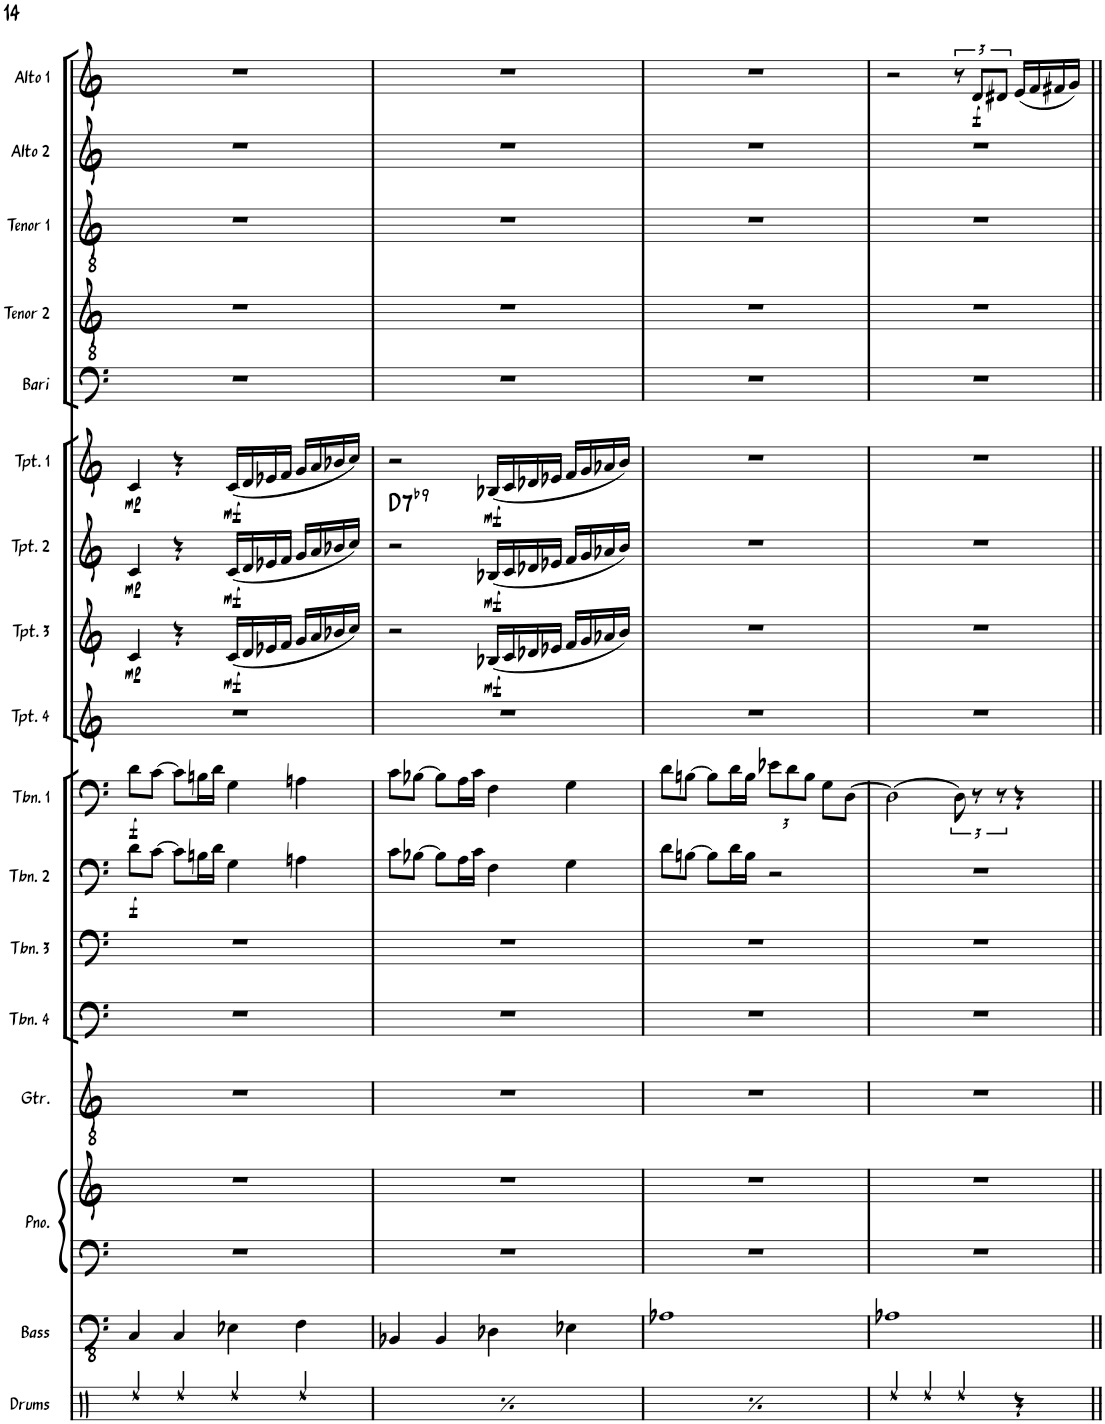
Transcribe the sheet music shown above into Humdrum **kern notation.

**kern	**kern	**kern	**kern	**kern	**kern	**kern	**kern	**dynam	**kern	**dynam	**kern	**kern	**dynam	**kern	**dynam	**harte	**kern	**dynam	**kern	**kern	**kern	**kern	**kern	**dynam
*part17	*part16	*part15	*part15	*part14	*part13	*part12	*part11	*part11	*part10	*part10	*part9	*part8	*part8	*part7	*part7	*part7	*part6	*part6	*part5	*part4	*part3	*part2	*part1	*part1
*staff18	*staff17	*staff16	*staff15	*staff14	*staff13	*staff12	*staff11	*staff11	*staff10	*staff10	*staff9	*staff8	*staff8	*staff7	*staff7	*	*staff6	*staff6	*staff5	*staff4	*staff3	*staff2	*staff1	*staff1
*I"Drums	*I"Bass	*I"Piano	*	*I"Guitar	*I"Trombone 4	*I"Trombone 3	*I"Trombone 2	*	*I"Trombone 1	*	*I"Trumpet 4	*I"Trumpet 3	*	*I"Trumpet 2	*	*	*I"Trumpet 1	*	*I"Bari Sax	*I"Tenor Sax 2	*I"Tenor Sax 1	*I"Alto Sax 2	*I"Alto Sax 1	*
*I'Drums	*I'Bass	*I'Pno.	*	*I'Gtr.	*I'Tbn. 4	*I'Tbn. 3	*I'Tbn. 2	*	*I'Tbn. 1	*	*I'Tpt. 4	*I'Tpt. 3	*	*I'Tpt. 2	*	*	*I'Tpt. 1	*	*I'Bari	*I'Tenor 2	*I'Tenor 1	*I'Alto 2	*I'Alto 1	*
!!LO:PB:g=z
*clefX	*clefFv4	*clefF4	*clefG2	*clefGv2	*clefF4	*clefF4	*clefF4	*	*clefF4	*	*clefG2	*clefG2	*	*clefG2	*	*	*clefG2	*	*clefF4	*clefGv2	*clefGv2	*clefG2	*clefG2	*
*	*	*	*	*	*	*	*	*	*	*	*Trd1c2	*Trd1c2	*	*Trd1c2	*	*	*Trd1c2	*	*Trd12c21	*Trd8c14	*Trd8c14	*Trd5c9	*Trd5c9	*
*k[]	*k[]	*k[]	*k[]	*k[]	*k[]	*k[]	*k[]	*	*k[]	*	*k[]	*k[]	*	*k[]	*	*	*k[]	*	*k[]	*k[]	*k[]	*k[]	*k[]	*
*M4/4	*M4/4	*M4/4	*M4/4	*M4/4	*M4/4	*M4/4	*M4/4	*	*M4/4	*	*M4/4	*M4/4	*	*M4/4	*	*	*M4/4	*	*M4/4	*M4/4	*M4/4	*M4/4	*M4/4	*
=59	=59	=59	=59	=59	=59	=59	=59	=59	=59	=59	=59	=59	=59	=59	=59	=59	=59	=59	=59	=59	=59	=59	=59	=59
!	!	!	!	!	!	!	!	!LO:DY:b	!	!LO:DY:b	!	!	!LO:DY:b	!	!LO:DY:b	!	!	!LO:DY:b	!	!	!	!	!	!
4Rdd/	4CC/	1r	1r	1r	1r	1r	8d\L	f	8d\L	f	1r	4c/	mp	4c/	mp	.	4c/	mp	1r	1r	1r	1r	1r	.
.	.	.	.	.	.	.	[8c\J	.	[8c\J	.	.	.	.	.	.	.	.	.	.	.	.	.	.	.
4Rdd/	4CC/	.	.	.	.	.	8c\L]	.	8c\L]	.	.	4r	.	4r	.	.	4r	.	.	.	.	.	.	.
.	.	.	.	.	.	.	16Bn\L	.	16Bn\L	.	.	.	.	.	.	.	.	.	.	.	.	.	.	.
.	.	.	.	.	.	.	16d\JJ	.	16d\JJ	.	.	.	.	.	.	.	.	.	.	.	.	.	.	.
!	!	!	!	!	!	!	!	!	!	!	!	!	!LO:DY:b	!	!LO:DY:b	!	!	!LO:DY:b	!	!	!	!	!	!
4Rdd/	4EE-X\	.	.	.	.	.	4G\	.	4G\	.	.	(16c/LL	mf	(16c/LL	mf	.	(16c/LL	mf	.	.	.	.	.	.
.	.	.	.	.	.	.	.	.	.	.	.	16d/	.	16d/	.	.	16d/	.	.	.	.	.	.	.
.	.	.	.	.	.	.	.	.	.	.	.	16e-X/	.	16e-X/	.	.	16e-X/	.	.	.	.	.	.	.
.	.	.	.	.	.	.	.	.	.	.	.	16f/JJ	.	16f/JJ	.	.	16f/JJ	.	.	.	.	.	.	.
4Rdd/	4FF\	.	.	.	.	.	4An\	.	4An\	.	.	16g/LL	.	16g/LL	.	.	16g/LL	.	.	.	.	.	.	.
.	.	.	.	.	.	.	.	.	.	.	.	16a/	.	16a/	.	.	16a/	.	.	.	.	.	.	.
.	.	.	.	.	.	.	.	.	.	.	.	16b-X/	.	16b-X/	.	.	16b-X/	.	.	.	.	.	.	.
.	.	.	.	.	.	.	.	.	.	.	.	16cc/JJ)	.	16cc/JJ)	.	.	16cc/JJ)	.	.	.	.	.	.	.
=60	=60	=60	=60	=60	=60	=60	=60	=60	=60	=60	=60	=60	=60	=60	=60	=60	=60	=60	=60	=60	=60	=60	=60	=60
!	!	!	!	!	!	!	!	!	!	!	!	!	!	!	!	!LO:H:kt=7	!	!	!	!	!	!	!	!
4Rdd/	4BBB-X/	1r	1r	1r	1r	1r	8c\L	.	8c\L	.	1r	2r	.	2r	.	D:7(b9)	2r	.	1r	1r	1r	1r	1r	.
.	.	.	.	.	.	.	[8B-X\J	.	[8B-X\J	.	.	.	.	.	.	.	.	.	.	.	.	.	.	.
4Rdd/	4BBB-/	.	.	.	.	.	8B-\L]	.	8B-\L]	.	.	.	.	.	.	.	.	.	.	.	.	.	.	.
.	.	.	.	.	.	.	16A\L	.	16A\L	.	.	.	.	.	.	.	.	.	.	.	.	.	.	.
.	.	.	.	.	.	.	16c\JJ	.	16c\JJ	.	.	.	.	.	.	.	.	.	.	.	.	.	.	.
!	!	!	!	!	!	!	!	!	!	!	!	!	!LO:DY:b	!	!LO:DY:b	!	!	!LO:DY:b	!	!	!	!	!	!
4Rdd/	4DD-X\	.	.	.	.	.	4F\	.	4F\	.	.	(16B-X/LL	mf	(16B-X/LL	mf	.	(16B-X/LL	mf	.	.	.	.	.	.
.	.	.	.	.	.	.	.	.	.	.	.	16c/	.	16c/	.	.	16c/	.	.	.	.	.	.	.
.	.	.	.	.	.	.	.	.	.	.	.	16d-X/	.	16d-X/	.	.	16d-X/	.	.	.	.	.	.	.
.	.	.	.	.	.	.	.	.	.	.	.	16e-X/JJ	.	16e-X/JJ	.	.	16e-X/JJ	.	.	.	.	.	.	.
4Rdd/	4EE-X\	.	.	.	.	.	4G\	.	4G\	.	.	16f/LL	.	16f/LL	.	.	16f/LL	.	.	.	.	.	.	.
.	.	.	.	.	.	.	.	.	.	.	.	16g/	.	16g/	.	.	16g/	.	.	.	.	.	.	.
.	.	.	.	.	.	.	.	.	.	.	.	16a-X/	.	16a-X/	.	.	16a-X/	.	.	.	.	.	.	.
.	.	.	.	.	.	.	.	.	.	.	.	16b/JJ)	.	16b/JJ)	.	.	16b/JJ)	.	.	.	.	.	.	.
=61	=61	=61	=61	=61	=61	=61	=61	=61	=61	=61	=61	=61	=61	=61	=61	=61	=61	=61	=61	=61	=61	=61	=61	=61
4Rdd/	1AA-X	1r	1r	1r	1r	1r	8d\L	.	8d\L	.	1r	1r	.	1r	.	.	1r	.	1r	1r	1r	1r	1r	.
.	.	.	.	.	.	.	[8Bn\J	.	[8Bn\J	.	.	.	.	.	.	.	.	.	.	.	.	.	.	.
4Rdd/	.	.	.	.	.	.	8B\L]	.	8B\L]	.	.	.	.	.	.	.	.	.	.	.	.	.	.	.
.	.	.	.	.	.	.	16d\L	.	16d\L	.	.	.	.	.	.	.	.	.	.	.	.	.	.	.
.	.	.	.	.	.	.	16B\JJ	.	16B\JJ	.	.	.	.	.	.	.	.	.	.	.	.	.	.	.
*	*	*	*	*	*	*	*	*	*Xbrackettup	*	*	*	*	*	*	*	*	*	*	*	*	*	*	*
4Rdd/	.	.	.	.	.	.	2r	.	12e-X\L	.	.	.	.	.	.	.	.	.	.	.	.	.	.	.
.	.	.	.	.	.	.	.	.	12d\	.	.	.	.	.	.	.	.	.	.	.	.	.	.	.
.	.	.	.	.	.	.	.	.	12B\J	.	.	.	.	.	.	.	.	.	.	.	.	.	.	.
4Rdd/	.	.	.	.	.	.	.	.	8G\L	.	.	.	.	.	.	.	.	.	.	.	.	.	.	.
.	.	.	.	.	.	.	.	.	[8D\J	.	.	.	.	.	.	.	.	.	.	.	.	.	.	.
=62	=62	=62	=62	=62	=62	=62	=62	=62	=62	=62	=62	=62	=62	=62	=62	=62	=62	=62	=62	=62	=62	=62	=62	=62
4Rdd/	1AA-X	1r	1r	1r	1r	1r	1r	.	2D\_	.	1r	1r	.	1r	.	.	1r	.	1r	1r	1r	1r	2r	.
4Rdd/	.	.	.	.	.	.	.	.	.	.	.	.	.	.	.	.	.	.	.	.	.	.	.	.
*	*	*	*	*	*	*	*	*	*brackettup	*	*	*	*	*	*	*	*	*	*	*	*	*	*	*
4Rdd/	.	.	.	.	.	.	.	.	12D\]	.	.	.	.	.	.	.	.	.	.	.	.	.	12r	.
!	!	!	!	!	!	!	!	!	!	!	!	!	!	!	!	!	!	!	!	!	!	!	!	!LO:DY:b
.	.	.	.	.	.	.	.	.	12r	.	.	.	.	.	.	.	.	.	.	.	.	.	12d/L	f
.	.	.	.	.	.	.	.	.	12r	.	.	.	.	.	.	.	.	.	.	.	.	.	12d#X/J	.
4r	.	.	.	.	.	.	.	.	4r	.	.	.	.	.	.	.	.	.	.	.	.	.	(16e/LL	.
.	.	.	.	.	.	.	.	.	.	.	.	.	.	.	.	.	.	.	.	.	.	.	16f/	.
.	.	.	.	.	.	.	.	.	.	.	.	.	.	.	.	.	.	.	.	.	.	.	16f#X/	.
.	.	.	.	.	.	.	.	.	.	.	.	.	.	.	.	.	.	.	.	.	.	.	16g/JJ)	.
=||	=||	=||	=||	=||	=||	=||	=||	=||	=||	=||	=||	=||	=||	=||	=||	=||	=||	=||	=||	=||	=||	=||	=||	=||
*-	*-	*-	*-	*-	*-	*-	*-	*-	*-	*-	*-	*-	*-	*-	*-	*-	*-	*-	*-	*-	*-	*-	*-	*-
